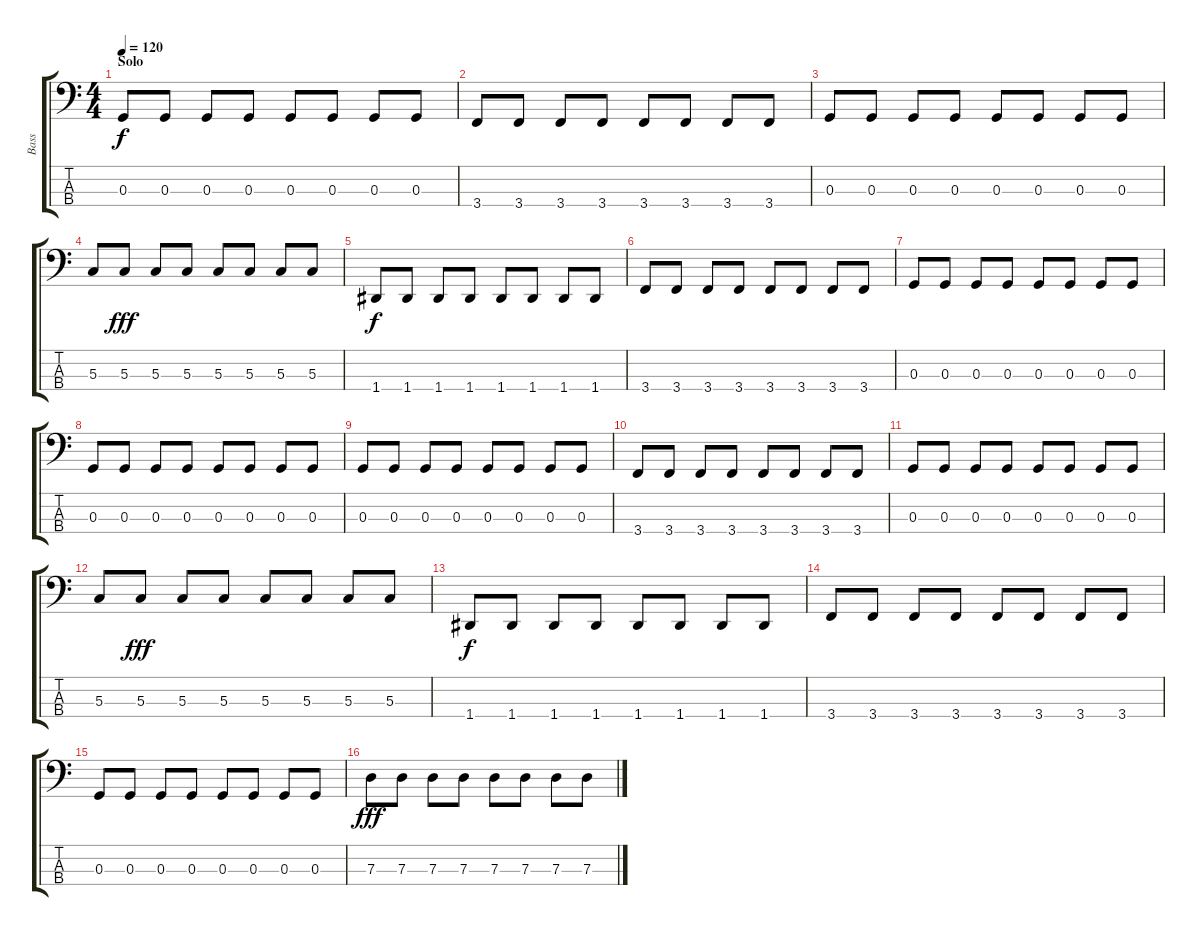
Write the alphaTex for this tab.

\track ("Bass" "Bass") {instrument electricbasspick}
\staff {score tabs}
\tuning (F2 C2 G1 D1) {hide}
\ts (4 4)
\section ("" "Solo")
\tempo 120
\clef f4
\ks c
0.3.8{dy f} 0.3.8 0.3.8 0.3.8 0.3.8 0.3.8 0.3.8 0.3.8 |
3.4.8 3.4.8 3.4.8 3.4.8 3.4.8 3.4.8 3.4.8 3.4.8 |
0.3.8 0.3.8 0.3.8 0.3.8 0.3.8 0.3.8 0.3.8 0.3.8 |
5.3.8 5.3.8{dy fff} 5.3.8 5.3.8 5.3.8 5.3.8 5.3.8 5.3.8 |
1.4.8{dy f} 1.4.8 1.4.8 1.4.8 1.4.8 1.4.8 1.4.8 1.4.8 |
3.4.8 3.4.8 3.4.8 3.4.8 3.4.8 3.4.8 3.4.8 3.4.8 |
0.3.8 0.3.8 0.3.8 0.3.8 0.3.8 0.3.8 0.3.8 0.3.8 |
0.3.8 0.3.8 0.3.8 0.3.8 0.3.8 0.3.8 0.3.8 0.3.8 |
0.3.8 0.3.8 0.3.8 0.3.8 0.3.8 0.3.8 0.3.8 0.3.8 |
3.4.8 3.4.8 3.4.8 3.4.8 3.4.8 3.4.8 3.4.8 3.4.8 |
0.3.8 0.3.8 0.3.8 0.3.8 0.3.8 0.3.8 0.3.8 0.3.8 |
5.3.8 5.3.8{dy fff} 5.3.8 5.3.8 5.3.8 5.3.8 5.3.8 5.3.8 |
1.4.8{dy f} 1.4.8 1.4.8 1.4.8 1.4.8 1.4.8 1.4.8 1.4.8 |
3.4.8 3.4.8 3.4.8 3.4.8 3.4.8 3.4.8 3.4.8 3.4.8 |
0.3.8 0.3.8 0.3.8 0.3.8 0.3.8 0.3.8 0.3.8 0.3.8 |
7.3.8{dy fff} 7.3.8 7.3.8 7.3.8 7.3.8 7.3.8 7.3.8 7.3.8
